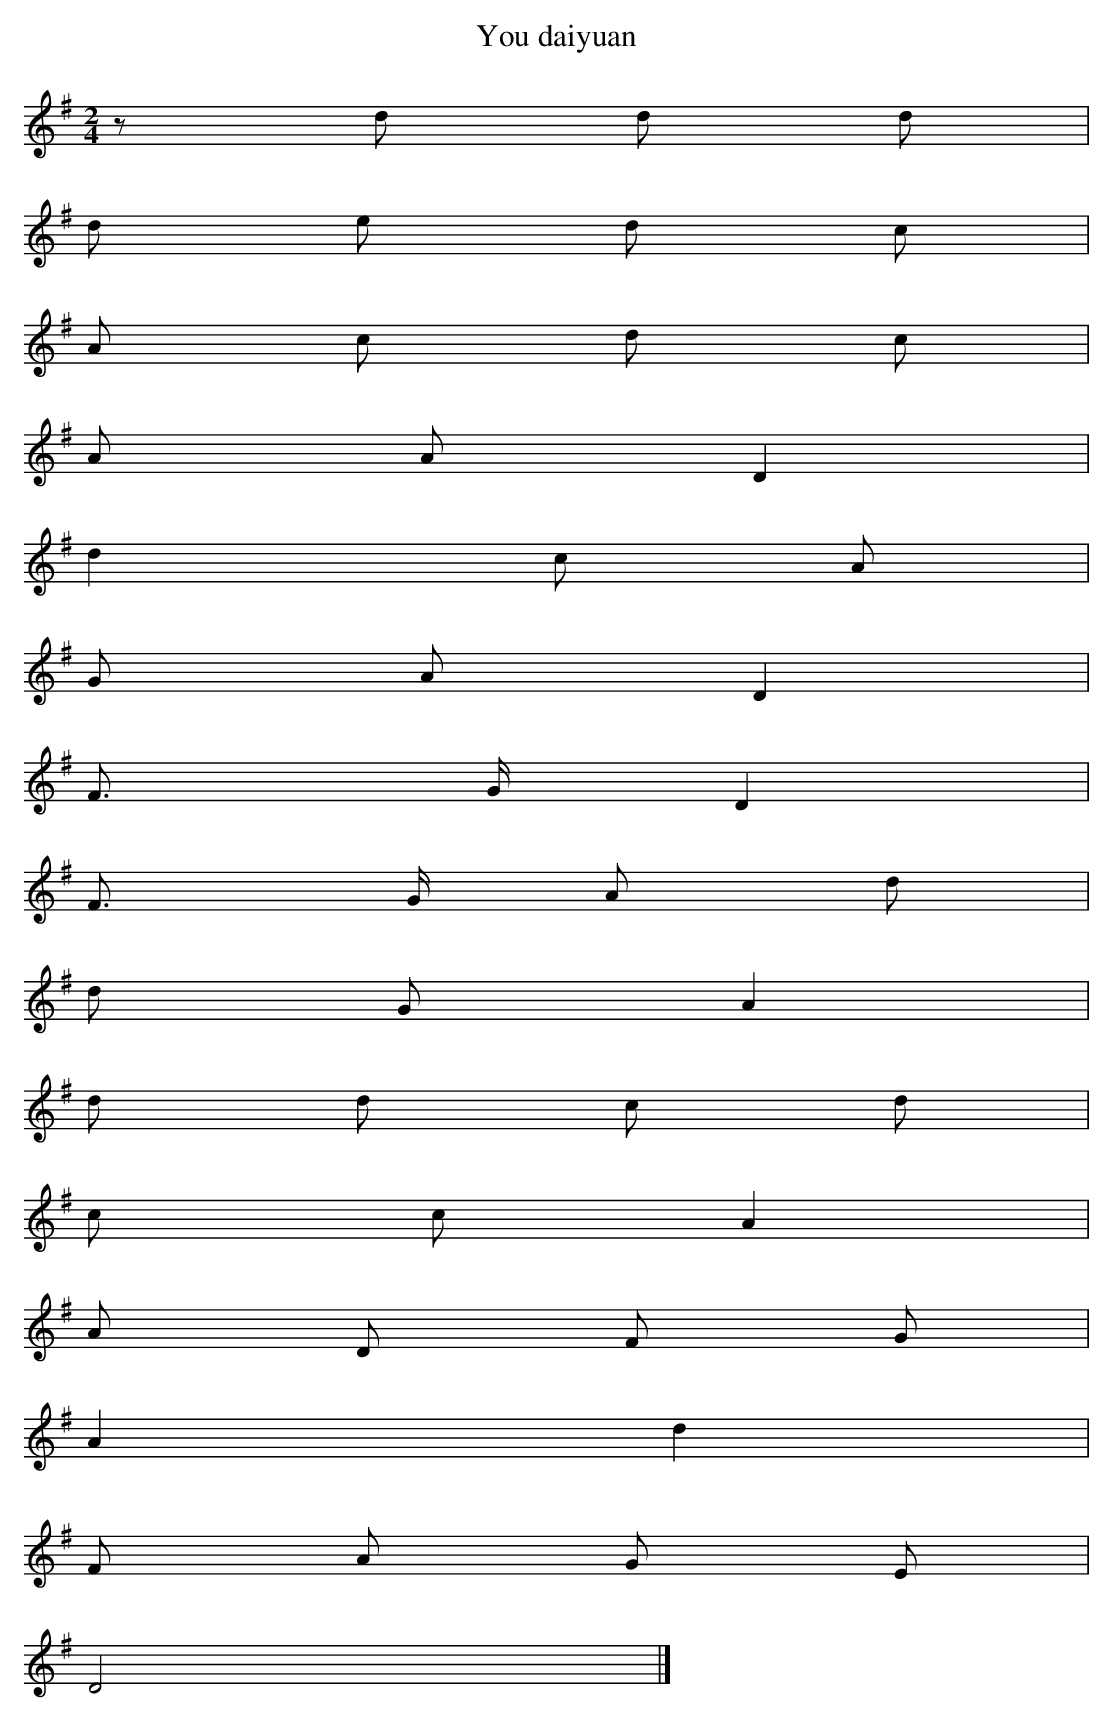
X:1
T: You daiyuan
L: 1/8
M: 2/4
K: G
z d d d [I:setbarnb 1]|
d e d c |
A c d c |
A AD2 |
d2c A |
G AD2 |
F> GD2 |
F> G A d |
d GA2 |
d d c d |
c cA2 |
A D F G |
A2d2 |
F A G E |
D4 |]
